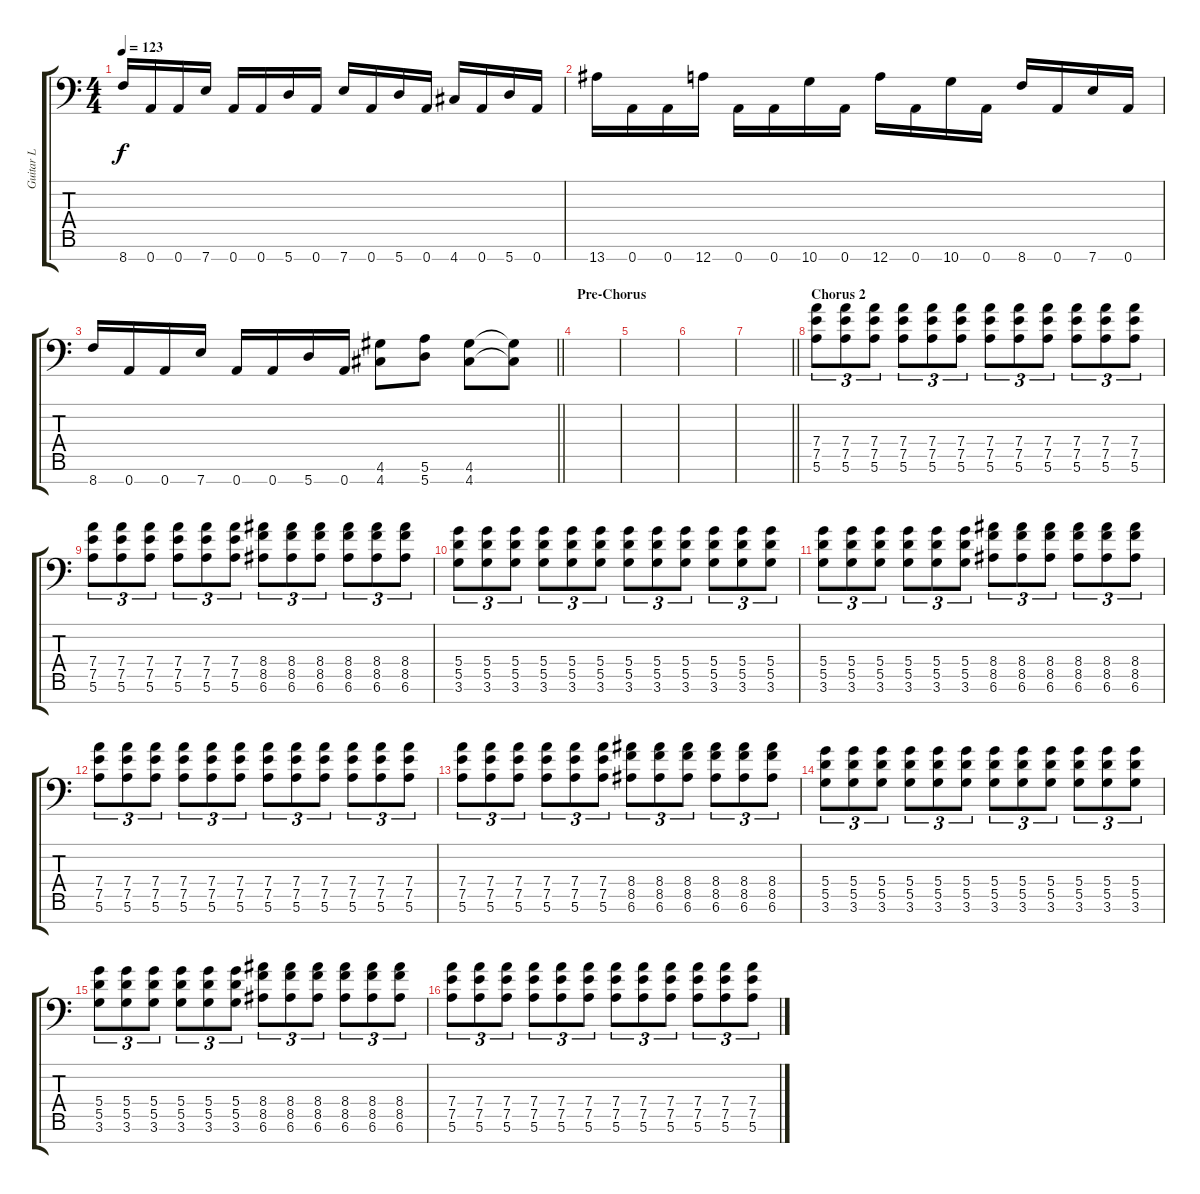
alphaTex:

\track ("Guitar L" "Guitar L") {instrument distortionguitar}
\staff {score tabs}
\tuning (E4 B3 G3 D3 A2 E2 A1) {hide}
\ts (4 4)
\tempo 123
\clef f4
\ks c
8.7.16{dy f} 0.7.16 0.7.16 7.7.16 0.7.16 0.7.16 5.7.16 0.7.16 7.7.16 0.7.16 5.7.16 0.7.16 4.7.16 0.7.16 5.7.16 0.7.16 |
13.7.16 0.7.16 0.7.16 12.7.16 0.7.16 0.7.16 10.7.16 0.7.16 12.7.16 0.7.16 10.7.16 0.7.16 8.7.16 0.7.16 7.7.16 0.7.16 |
\barLineRight lightlight
8.7.16 0.7.16 0.7.16 7.7.16 0.7.16 0.7.16 5.7.16 0.7.16 (4.6 4.7).8 (5.6 5.7).8 (4.6 4.7).8 (4.6{t} 4.7{t}).8 |
\section ("" "Pre-Chorus")
|
|
|
\barLineRight lightlight
|
\section ("" "Chorus 2")
(7.4 7.5 5.6).8{tu (3 2)} (7.4 7.5 5.6).8{tu (3 2)} (7.4 7.5 5.6).8{tu (3 2)} (7.4 7.5 5.6).8{tu (3 2)} (7.4 7.5 5.6).8{tu (3 2)} (7.4 7.5 5.6).8{tu (3 2)} (7.4 7.5 5.6).8{tu (3 2)} (7.4 7.5 5.6).8{tu (3 2)} (7.4 7.5 5.6).8{tu (3 2)} (7.4 7.5 5.6).8{tu (3 2)} (7.4 7.5 5.6).8{tu (3 2)} (7.4 7.5 5.6).8{tu (3 2)} |
(7.4 7.5 5.6).8{tu (3 2)} (7.4 7.5 5.6).8{tu (3 2)} (7.4 7.5 5.6).8{tu (3 2)} (7.4 7.5 5.6).8{tu (3 2)} (7.4 7.5 5.6).8{tu (3 2)} (7.4 7.5 5.6).8{tu (3 2)} (8.4 8.5 6.6).8{tu (3 2)} (8.4 8.5 6.6).8{tu (3 2)} (8.4 8.5 6.6).8{tu (3 2)} (8.4 8.5 6.6).8{tu (3 2)} (8.4 8.5 6.6).8{tu (3 2)} (8.4 8.5 6.6).8{tu (3 2)} |
(5.4 5.5 3.6).8{tu (3 2)} (5.4 5.5 3.6).8{tu (3 2)} (5.4 5.5 3.6).8{tu (3 2)} (5.4 5.5 3.6).8{tu (3 2)} (5.4 5.5 3.6).8{tu (3 2)} (5.4 5.5 3.6).8{tu (3 2)} (5.4 5.5 3.6).8{tu (3 2)} (5.4 5.5 3.6).8{tu (3 2)} (5.4 5.5 3.6).8{tu (3 2)} (5.4 5.5 3.6).8{tu (3 2)} (5.4 5.5 3.6).8{tu (3 2)} (5.4 5.5 3.6).8{tu (3 2)} |
(5.4 5.5 3.6).8{tu (3 2)} (5.4 5.5 3.6).8{tu (3 2)} (5.4 5.5 3.6).8{tu (3 2)} (5.4 5.5 3.6).8{tu (3 2)} (5.4 5.5 3.6).8{tu (3 2)} (5.4 5.5 3.6).8{tu (3 2)} (8.4 8.5 6.6).8{tu (3 2)} (8.4 8.5 6.6).8{tu (3 2)} (8.4 8.5 6.6).8{tu (3 2)} (8.4 8.5 6.6).8{tu (3 2)} (8.4 8.5 6.6).8{tu (3 2)} (8.4 8.5 6.6).8{tu (3 2)} |
(7.4 7.5 5.6).8{tu (3 2)} (7.4 7.5 5.6).8{tu (3 2)} (7.4 7.5 5.6).8{tu (3 2)} (7.4 7.5 5.6).8{tu (3 2)} (7.4 7.5 5.6).8{tu (3 2)} (7.4 7.5 5.6).8{tu (3 2)} (7.4 7.5 5.6).8{tu (3 2)} (7.4 7.5 5.6).8{tu (3 2)} (7.4 7.5 5.6).8{tu (3 2)} (7.4 7.5 5.6).8{tu (3 2)} (7.4 7.5 5.6).8{tu (3 2)} (7.4 7.5 5.6).8{tu (3 2)} |
(7.4 7.5 5.6).8{tu (3 2)} (7.4 7.5 5.6).8{tu (3 2)} (7.4 7.5 5.6).8{tu (3 2)} (7.4 7.5 5.6).8{tu (3 2)} (7.4 7.5 5.6).8{tu (3 2)} (7.4 7.5 5.6).8{tu (3 2)} (8.4 8.5 6.6).8{tu (3 2)} (8.4 8.5 6.6).8{tu (3 2)} (8.4 8.5 6.6).8{tu (3 2)} (8.4 8.5 6.6).8{tu (3 2)} (8.4 8.5 6.6).8{tu (3 2)} (8.4 8.5 6.6).8{tu (3 2)} |
(5.4 5.5 3.6).8{tu (3 2)} (5.4 5.5 3.6).8{tu (3 2)} (5.4 5.5 3.6).8{tu (3 2)} (5.4 5.5 3.6).8{tu (3 2)} (5.4 5.5 3.6).8{tu (3 2)} (5.4 5.5 3.6).8{tu (3 2)} (5.4 5.5 3.6).8{tu (3 2)} (5.4 5.5 3.6).8{tu (3 2)} (5.4 5.5 3.6).8{tu (3 2)} (5.4 5.5 3.6).8{tu (3 2)} (5.4 5.5 3.6).8{tu (3 2)} (5.4 5.5 3.6).8{tu (3 2)} |
(5.4 5.5 3.6).8{tu (3 2)} (5.4 5.5 3.6).8{tu (3 2)} (5.4 5.5 3.6).8{tu (3 2)} (5.4 5.5 3.6).8{tu (3 2)} (5.4 5.5 3.6).8{tu (3 2)} (5.4 5.5 3.6).8{tu (3 2)} (8.4 8.5 6.6).8{tu (3 2)} (8.4 8.5 6.6).8{tu (3 2)} (8.4 8.5 6.6).8{tu (3 2)} (8.4 8.5 6.6).8{tu (3 2)} (8.4 8.5 6.6).8{tu (3 2)} (8.4 8.5 6.6).8{tu (3 2)} |
(7.4 7.5 5.6).8{tu (3 2)} (7.4 7.5 5.6).8{tu (3 2)} (7.4 7.5 5.6).8{tu (3 2)} (7.4 7.5 5.6).8{tu (3 2)} (7.4 7.5 5.6).8{tu (3 2)} (7.4 7.5 5.6).8{tu (3 2)} (7.4 7.5 5.6).8{tu (3 2)} (7.4 7.5 5.6).8{tu (3 2)} (7.4 7.5 5.6).8{tu (3 2)} (7.4 7.5 5.6).8{tu (3 2)} (7.4 7.5 5.6).8{tu (3 2)} (7.4 7.5 5.6).8{tu (3 2)}
